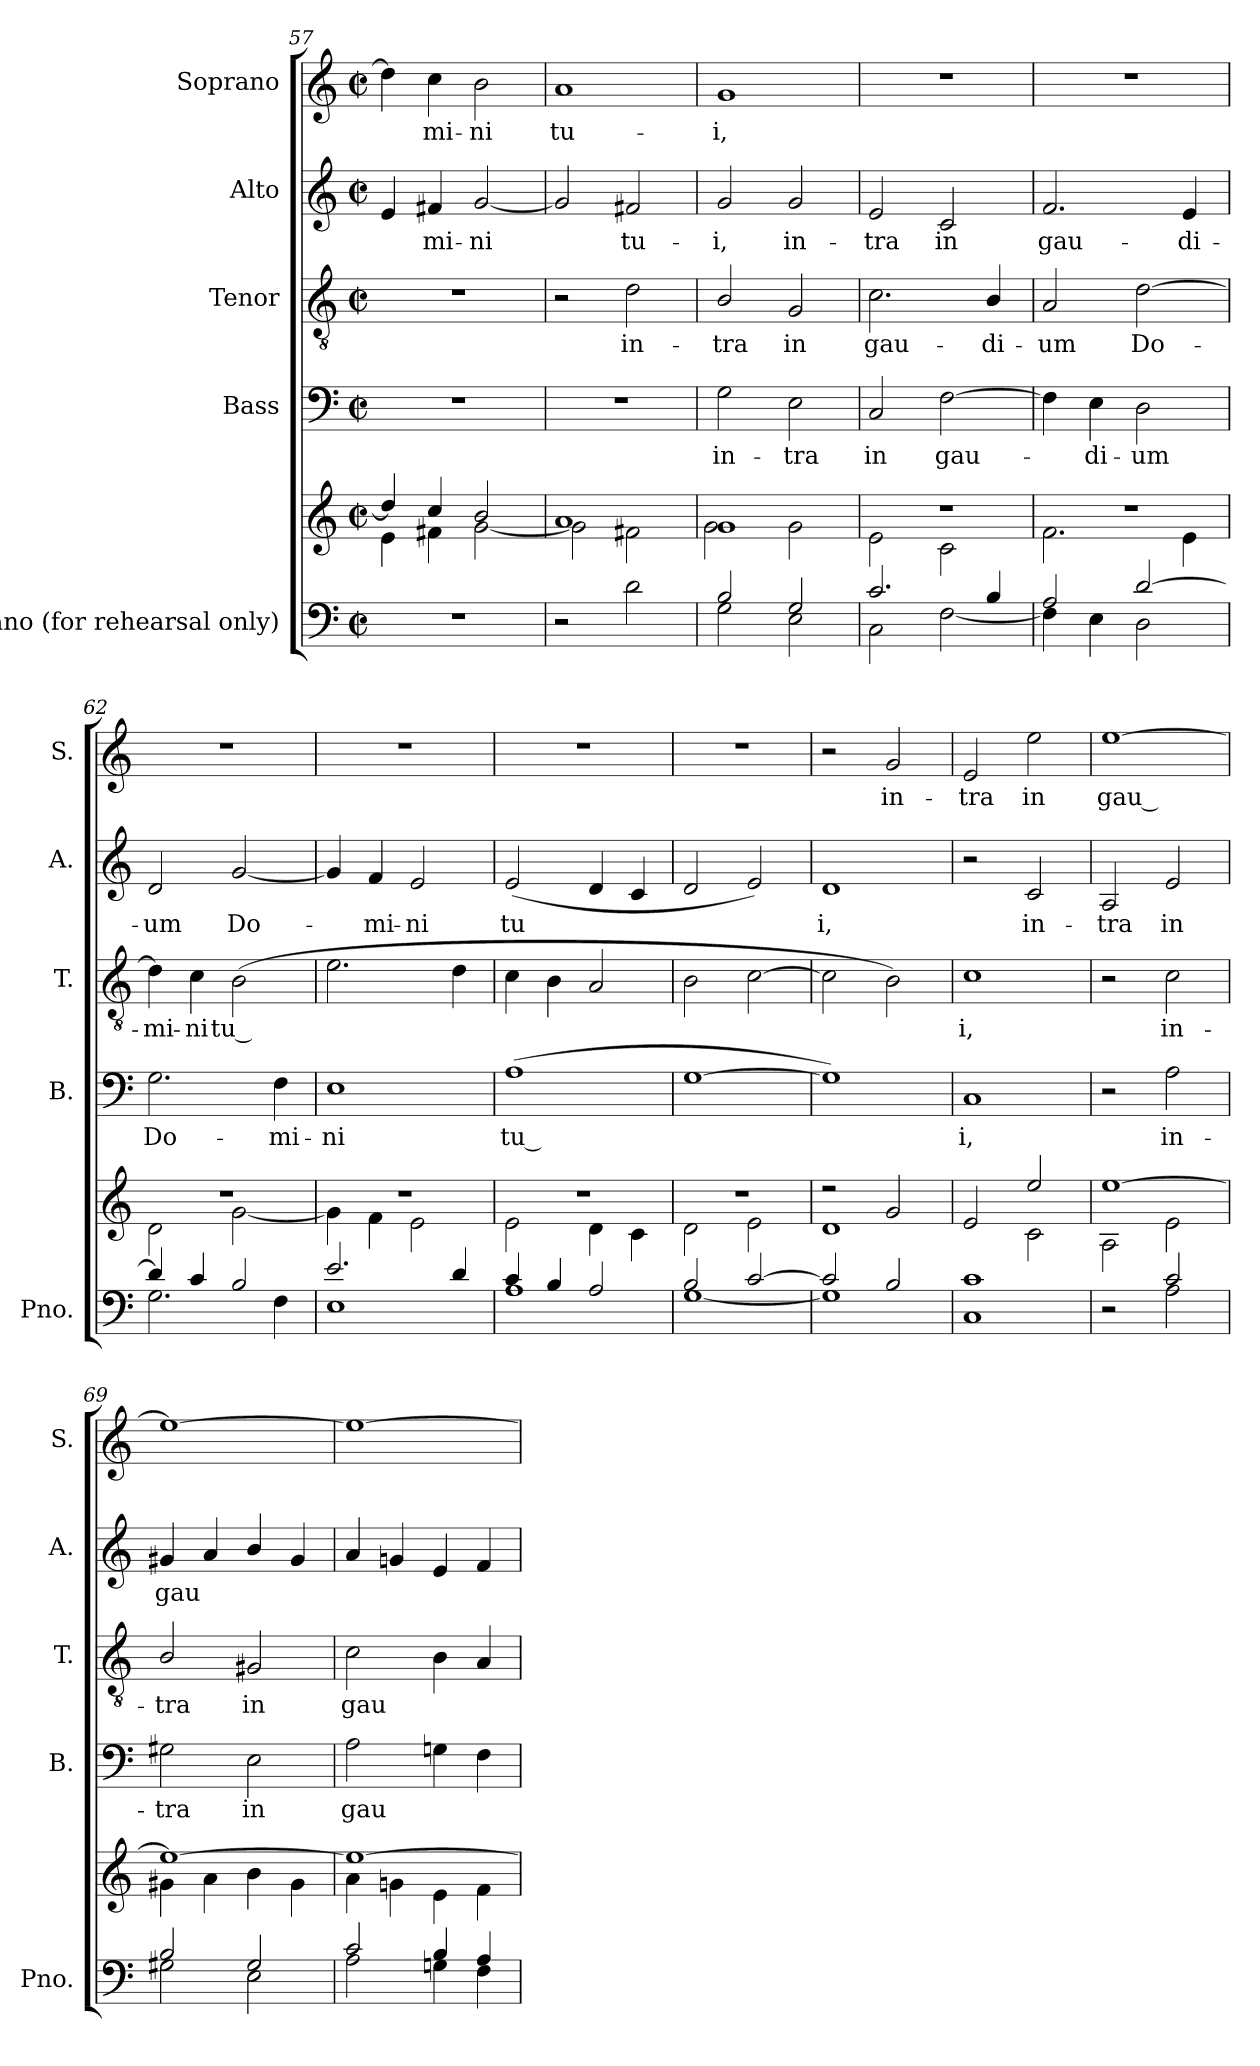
**kern	**kern	**kern	**text	**kern	**text	**kern	**text	**kern	**text
*part5	*part5	*part4	*part4	*part3	*part3	*part2	*part2	*part1	*part1
*staff6	*staff5	*staff4	*staff4	*staff3	*staff3	*staff2	*staff2	*staff1	*staff1
*I"Piano (for rehearsal only)	*	*I"Bass	*	*I"Tenor	*	*I"Alto	*	*I"Soprano	*
*I'Pno.	*	*I'B.	*	*I'T.	*	*I'A.	*	*I'S.	*
!!LO:PB:g=z
*clefF4	*clefG2	*clefF4	*	*clefGv2	*	*clefG2	*	*clefG2	*
*k[]	*k[]	*k[]	*	*k[]	*	*k[]	*	*k[]	*
*M2/2	*M2/2	*M2/2	*	*M2/2	*	*M2/2	*	*M2/2	*
*met(c|)	*met(c|)	*met(c|)	*	*met(c|)	*	*met(c|)	*	*met(c|)	*
=57	=57	=57	=57	=57	=57	=57	=57	=57	=57
*	*^	*	*	*	*	*	*	*	*
!	!	!	!	!	!	!	!	!	!	!LO:LY:b
1r	4dd/]	4e\	1r	.	1r	.	4e/	.	4dd\]	-
!	!	!	!	!	!	!	!	!LO:LY:b	!	!LO:LY:b
.	4cc/	4f#X\	.	.	.	.	4f#X/	mi-	4cc\	-mi-
!	!	!	!	!	!	!	!	!LO:LY:b	!	!LO:LY:b
.	2b/	[2g\	.	.	.	.	[2g/	-ni	2b\	-ni
=58	=58	=58	=58	=58	=58	=58	=58	=58	=58	=58
!	!	!	!	!	!	!	!	!	!	!LO:LY:b
2r	1a	2g\]	1r	.	2r	.	2g/]	.	1a	tu-
!	!	!	!	!	!	!LO:LY:b	!	!LO:LY:b	!	!
2d\	.	2f#X\	.	.	2d\	in-	2f#X/	tu-	.	.
=59	=59	=59	=59	=59	=59	=59	=59	=59	=59	=59
*^	*	*	*	*	*	*	*	*	*	*
!	!	!	!	!	!LO:LY:b	!	!LO:LY:b	!	!LO:LY:b	!	!LO:LY:b
2B/	2G\	1g	2g\	2G\	in-	2B/	-tra	2g/	-i,	1g	-i,
!	!	!	!	!	!LO:LY:b	!	!LO:LY:b	!	!LO:LY:b	!	!
2G/	2E\	.	2g\	2E\	-tra	2G/	in	2g/	in-	.	.
=60	=60	=60	=60	=60	=60	=60	=60	=60	=60	=60	=60
!	!	!	!	!	!LO:LY:b	!	!LO:LY:b	!	!LO:LY:b	!	!
2.c/	2C\	1r	2e\	2C/	in	2.c\	gau-	2e/	-tra	1r	.
!	!	!	!	!	!LO:LY:b	!	!	!	!LO:LY:b	!	!
.	[2F\	.	2c\	[2F\	gau-	.	.	2c/	in	.	.
!	!	!	!	!	!	!	!LO:LY:b	!	!	!	!
4B/	.	.	.	.	.	4B/	-di-	.	.	.	.
=61	=61	=61	=61	=61	=61	=61	=61	=61	=61	=61	=61
!	!	!	!	!	!	!	!LO:LY:b	!	!LO:LY:b	!	!
2A/	4F\]	1r	2.f\	4F\]	.	2A/	-um	2.f/	gau-	1r	.
!	!	!	!	!	!LO:LY:b	!	!	!	!	!	!
.	4E\	.	.	4E\	-di-	.	.	.	.	.	.
!	!	!	!	!	!LO:LY:b	!	!LO:LY:b	!	!	!	!
[2d/	2D\	.	.	2D\	-um	[2d\	Do-	.	.	.	.
!	!	!	!	!	!	!	!	!	!LO:LY:b	!	!
.	.	.	4e\	.	.	.	.	4e/	-di-	.	.
=62	=62	=62	=62	=62	=62	=62	=62	=62	=62	=62	=62
!	!	!	!	!	!LO:LY:b	!	!LO:LY:b	!	!LO:LY:b	!	!
4d/]	2.G\	1r	2d\	2.G\	Do-	4d\]	-mi-	2d/	-um	1r	.
!	!	!	!	!	!	!	!LO:LY:b	!	!	!	!
4c/	.	.	.	.	.	4c\	-ni	.	.	.	.
!	!	!	!	!	!	!	!LO:LY:b	!	!LO:LY:b	!	!
2B/	.	.	[2g\	.	.	(>2B\	tu --	[2g/	Do-	.	.
!	!	!	!	!	!LO:LY:b	!	!	!	!	!	!
.	4F\	.	.	4F\	-mi-	.	.	.	.	.	.
=63	=63	=63	=63	=63	=63	=63	=63	=63	=63	=63	=63
!	!	!	!	!	!LO:LY:b	!	!	!	!	!	!
2.e/	1E	1r	4g\]	1E	-ni	2.e\	.	4g/]	.	1r	.
!	!	!	!	!	!	!	!	!	!LO:LY:b	!	!
.	.	.	4f\	.	.	.	.	4f/	-mi-	.	.
!	!	!	!	!	!	!	!	!	!LO:LY:b	!	!
.	.	.	2e\	.	.	.	.	2e/	-ni	.	.
!	!	!	!	!	!	!	!LO:LY:b	!	!	!	!
4d/	.	.	.	.	.	4d\	---	.	.	.	.
=64	=64	=64	=64	=64	=64	=64	=64	=64	=64	=64	=64
!	!	!	!	!	!LO:LY:b	!	!	!	!LO:LY:b	!	!
4c/	1A	1r	2e\	(>1A	tu --	4c\	.	(<2e/	tu-	1r	.
4B/	.	.	.	.	.	4B\	.	.	.	.	.
!	!	!	!	!	!	!	!LO:LY:b	!	!	!	!
2A/	.	.	4d\	.	.	2A/	---	4d/	.	.	.
!	!	!	!	!	!	!	!	!	!LO:LY:b	!	!
.	.	.	4c\	.	.	.	.	4c/	---	.	.
=65	=65	=65	=65	=65	=65	=65	=65	=65	=65	=65	=65
!	!	!	!	!	!LO:LY:b	!	!	!	!	!	!
2B/	[1G	1r	2d\	[1G	---	2B\	.	2d/	.	1r	.
!	!	!	!	!	!	!	!LO:LY:b	!	!	!	!
[2c/	.	.	2e\	.	.	[2c\	---	2e/)	.	.	.
=66	=66	=66	=66	=66	=66	=66	=66	=66	=66	=66	=66
!	!	!	!	!	!LO:LY:b	!	!	!	!LO:LY:b	!	!
2c/]	1G]	2r	1d	1G])	---	2c\]	.	1d	-i,	2r	.
!	!	!	!	!	!	!	!LO:LY:b	!	!	!	!LO:LY:b
2B/	.	2g/	.	.	.	2B\)	---	.	.	2g/	in-
!!LO:LB:g=z
=67	=67	=67	=67	=67	=67	=67	=67	=67	=67	=67	=67
!	!	!	!	!	!LO:LY:b	!	!LO:LY:b	!	!	!	!LO:LY:b
1c	1C	2e/	2ryy	1C	-i,	1c	-i,	2r	.	2e/	-tra
!	!	!	!	!	!	!	!	!	!LO:LY:b	!	!LO:LY:b
.	.	2ee/	2c\	.	.	.	.	2c/	in-	2ee\	in
=68	=68	=68	=68	=68	=68	=68	=68	=68	=68	=68	=68
!	!	!	!	!	!	!	!	!	!LO:LY:b	!	!LO:LY:b
2r	2ryy	[1ee	2A\	2r	.	2r	.	2A/	-tra	[1ee	gau --
!	!	!	!	!	!LO:LY:b	!	!LO:LY:b	!	!LO:LY:b	!	!
2c/	2A\	.	2e\	2A\	in-	2c\	in-	2e/	in	.	.
=69	=69	=69	=69	=69	=69	=69	=69	=69	=69	=69	=69
!	!	!	!	!	!LO:LY:b	!	!LO:LY:b	!	!LO:LY:b	!	!LO:LY:b
2B/	2G#X\	1ee_	4g#X\	2G#X\	-tra	2B/	-tra	4g#X/	gau-	1ee_	--
.	.	.	4a\	.	.	.	.	4a/	.	.	.
!	!	!	!	!	!LO:LY:b	!	!LO:LY:b	!	!LO:LY:b	!	!
2G#/	2E\	.	4b\	2E\	in	2G#X/	in	4b/	---	.	.
.	.	.	4g#\	.	.	.	.	4g#/	.	.	.
=70	=70	=70	=70	=70	=70	=70	=70	=70	=70	=70	=70
!	!	!	!	!	!LO:LY:b	!	!LO:LY:b	!	!	!	!LO:LY:b
2c/	2A\	1ee_	4a\	2A\	gau-	2c\	gau-	4a/	.	1ee_	---
!	!	!	!	!	!	!	!	!	!LO:LY:b	!	!
.	.	.	4gn\	.	.	.	.	4gn/	---	.	.
4B/	4Gn\	.	4e\	4Gn\	.	4B\	.	4e/	.	.	.
!	!	!	!	!	!LO:LY:b	!	!LO:LY:b	!	!	!	!
4A/	4F\	.	4f\	4F\	---	4A/	---	4f/	.	.	.
*v	*v	*	*	*	*	*	*	*	*	*	*
*	*v	*v	*	*	*	*	*	*	*	*
=	=	=	=	=	=	=	=	=	=
*-	*-	*-	*-	*-	*-	*-	*-	*-	*-
